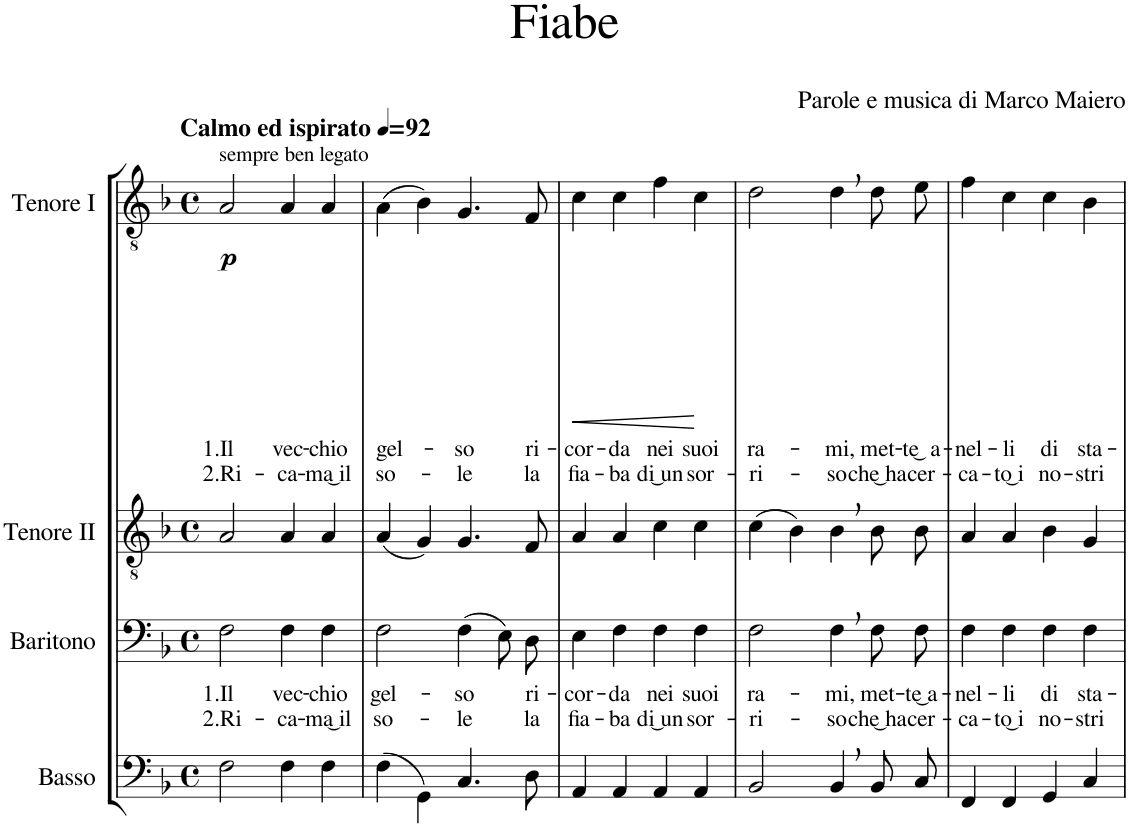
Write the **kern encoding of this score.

**kern	**kern	**text	**text	**kern	**kern	**text	**text	**dynam
*part4	*part3	*part3	*part3	*part2	*part1	*part1	*part1	*part1
*staff4	*staff3	*staff3	*staff3	*staff2	*staff1	*staff1	*staff1	*staff1
*I"Basso	*I"Baritono	*	*	*I"Tenore II	*I"Tenore I	*	*	*
*I'B.	*I'Bar.	*	*	*I'T2	*I'T1	*	*	*
*clefF4	*clefF4	*	*	*clefGv2	*clefGv2	*	*	*
*k[b-]	*k[b-]	*	*	*k[b-]	*k[b-]	*	*	*
*M4/4	*M4/4	*	*	*M4/4	*M4/4	*	*	*
*met(c)	*met(c)	*	*	*met(c)	*met(c)	*	*	*
*MM92	*MM92	*	*	*MM92	*MM92	*	*	*
=1	=1	=1	=1	=1	=1	=1	=1	=1
!	!	!	!	!	!LO:TX:a:B:t=Calmo ed ispirato	!	!	!
!	!	!	!	!	!LO:TX:a:t=sempre ben legato	!	!	!
!	!	!LO:LY:b	!LO:LY:b	!	!	!LO:LY:b	!LO:LY:b	!LO:DY:b
2F\	2F\	1.Il	2.Ri-	2A/	2A/	1.Il	2.Ri-	p
!	!	!LO:LY:b	!LO:LY:b	!	!	!LO:LY:b	!LO:LY:b	!
4F\	4F\	vec-	-ca-	4A/	4A/	vec-	-ca-	.
!	!	!LO:LY:b	!LO:LY:b	!	!	!LO:LY:b	!LO:LY:b	!
4F\	4F\	-chio	-ma͜ il	4A/	4A/	-chio	-ma͜ il	.
=2	=2	=2	=2	=2	=2	=2	=2	=2
!	!	!LO:LY:b	!LO:LY:b	!	!	!LO:LY:b	!LO:LY:b	!
(4F\	2F\	gel-	so-	(4A/	(4A\	-gel-	so-	.
4GG\)	.	.	.	4G/)	4B-\)	.	.	.
!	!	!LO:LY:b	!LO:LY:b	!	!	!LO:LY:b	!LO:LY:b	!
4.C/	(4F\	-so	-le	4.G/	4.G/	-so	-le	.
.	8E\L)	.	.	.	.	.	.	.
!	!	!LO:LY:b	!LO:LY:b	!	!	!LO:LY:b	!LO:LY:b	!
8D\	8D\J	ri-	la	8F/	8F/	ri-	la	.
=3	=3	=3	=3	=3	=3	=3	=3	=3
!	!	!LO:LY:b	!LO:LY:b	!	!	!LO:LY:b	!LO:LY:b	!LO:HP:b
4AA/	4E\	-cor-	fia-	4A/	4c\	-cor-	fia-	<
!	!	!LO:LY:b	!LO:LY:b	!	!	!LO:LY:b	!LO:LY:b	!
4AA/	4F\	-da	-ba	4A/	4c\	-da	-ba	.
!	!	!LO:LY:b	!LO:LY:b	!	!	!LO:LY:b	!LO:LY:b	!
4AA/	4F\	nei	di͜ un	4c\	4f\	nei	di͜ un	.
!	!	!LO:LY:b	!LO:LY:b	!	!	!LO:LY:b	!LO:LY:b	!
4AA/	4F\	suoi	sor-	4c\	4c\	suoi	sor-	[
=4	=4	=4	=4	=4	=4	=4	=4	=4
!	!	!LO:LY:b	!LO:LY:b	!	!	!LO:LY:b	!LO:LY:b	!
2BB-/	2F\	ra-	-ri-	(4c\	2d\	ra-	-ri-	.
.	.	.	.	4B-\)	.	.	.	.
!	!	!LO:LY:b	!LO:LY:b	!	!	!LO:LY:b	!LO:LY:b	!
4BB-,/	4F,\	-mi,	-so	4B-,\	4d,\	-mi,	-so	.
!	!	!LO:LY:b	!LO:LY:b	!	!	!LO:LY:b	!LO:LY:b	!
8BB-/L	8F\L	met-	che͜ ha	8B-\L	8d\L	met-	che͜ ha	.
!	!	!LO:LY:b	!LO:LY:b	!	!	!LO:LY:b	!LO:LY:b	!
8C/J	8F\J	-te͜ a-	cer-	8B-\J	8e\J	-te͜ a-	cer-	.
=5	=5	=5	=5	=5	=5	=5	=5	=5
!	!	!LO:LY:b	!LO:LY:b	!	!	!LO:LY:b	!LO:LY:b	!
4FF/	4F\	-nel-	-ca-	4A/	4f\	-nel-	-ca-	.
!	!	!LO:LY:b	!LO:LY:b	!	!	!LO:LY:b	!LO:LY:b	!
4FF/	4F\	-li	-to͜ i	4A/	4c\	-li	-to͜ i	.
!	!	!LO:LY:b	!LO:LY:b	!	!	!LO:LY:b	!LO:LY:b	!
4GG/	4F\	di	no-	4B-\	4c\	di	no-	.
!	!	!LO:LY:b	!LO:LY:b	!	!	!LO:LY:b	!LO:LY:b	!
4C/	4F\	sta-	-stri	4G/	4B-\	sta-	-stri	.
=	=	=	=	=	=	=	=	=
*-	*-	*-	*-	*-	*-	*-	*-	*-
